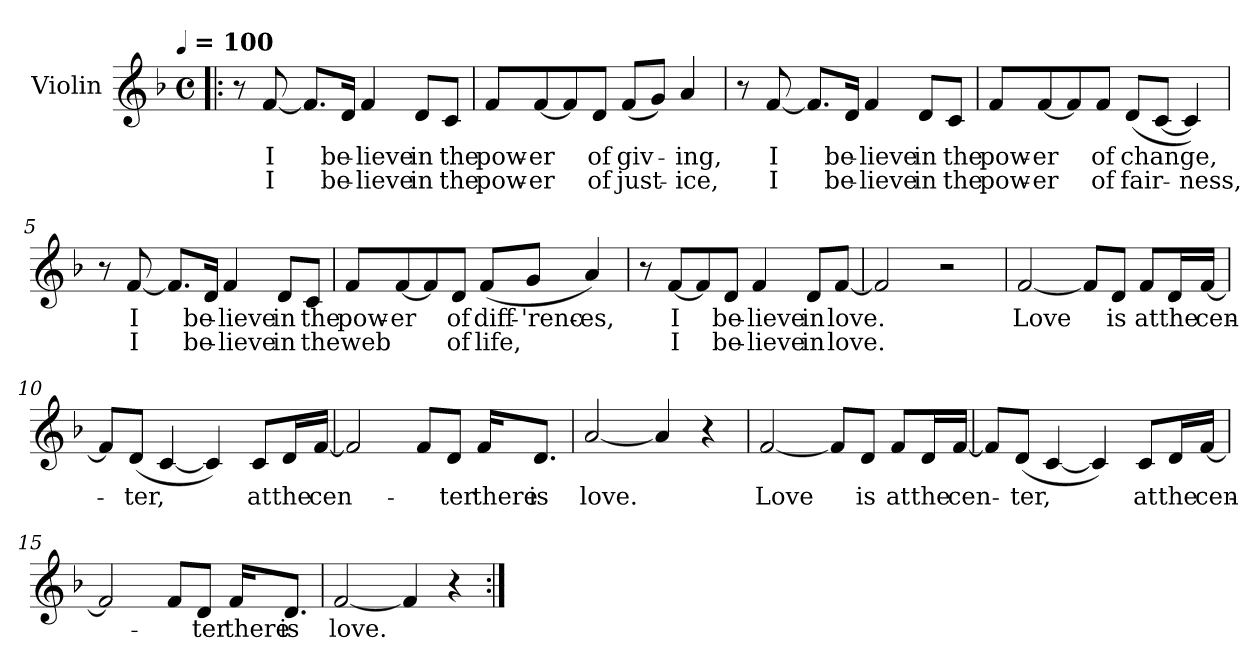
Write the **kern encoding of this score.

**kern	**text	**text
*part1	*part1	*part1
*staff1	*staff1	*staff1
*I"Violin	*	*
*I'Vln.	*	*
*clefG2	*	*
*k[b-]	*	*
!!LO:TX:omd:t=[quarter] = 100
*M4/4	*	*
*met(c)	*	*
*MM100	*	*
=1!|:	=1!|:	=1!|:
8r	.	.
[8f/	I	I
8.fL]	.	.
16dJk	be-	be-
4f/	-lieve	-lieve
8dL	in	in
8cJ	the	the
=2	=2	=2
8fL	pow-	pow-
[8f	-er	-er
8f]	.	.
8dJ	of	of
(<8fL	giv-	just-
8gJ)	.	.
4a/	-ing,	-ice,
=3	=3	=3
8r	.	.
[8f/	I	I
8.fL]	.	.
16dJk	be-	be-
4f/	-lieve	-lieve
8dL	in	in
8cJ	the	the
!!LO:LB:g=z
=4	=4	=4
8fL	pow-	pow-
[8f	-er	-er
8f]	.	.
8fJ	of	of
(<8dL	change,	fair-
[8cJ	.	.
4c/])	.	-ness,
=5	=5	=5
8r	.	.
[8f/	I	I
8.fL]	.	.
16dJk	be-	be-
4f/	-lieve	-lieve
8dL	in	in
8cJ	the	the
=6	=6	=6
8fL	pow-	web
[8f	-er	.
8f]	.	.
8dJ	of	of
(8fL	diff-	life,
8gJ	-'renc-	.
4a/)	-es,	.
!!LO:LB:g=z
=7	=7	=7
8r	.	.
[8fL	I	I
8f]	.	.
8dJ	be-	be-
4f/	-lieve	-lieve
8dL	in	in
[8fJ	love.	love.
=8	=8	=8
2f/]	.	.
2r	.	.
=9	=9	=9
[2f/	Love	.
8fL]	.	.
8dJ	is	.
8fL	at	.
16dL	the	.
[16fJJ	cen-	.
=10	=10	=10
8fL]	.	.
(<8dJ	-ter,	.
[4c/	.	.
4c/])	.	.
8cL	at	.
16dL	the	.
[16fJJ	cen-	.
=11	=11	=11
2f/]	.	.
8fL	.	.
8dJ	-ter	.
16fKL	there	.
8.dJ	is	.
!!LO:LB:g=z
=12	=12	=12
[2a/	love.	.
4a/]	.	.
4r	.	.
=13	=13	=13
[2f/	Love	.
8fL]	.	.
8dJ	is	.
8fL	at	.
16dL	the	.
[16fJJ	cen-	.
=14	=14	=14
8fL]	.	.
(<8dJ	-ter,	.
[4c/	.	.
4c/])	.	.
8cL	at	.
16dL	the	.
[16fJJ	cen-	.
=15	=15	=15
2f/]	.	.
8fL	.	.
8dJ	-ter	.
16fKL	there	.
8.dJ	is	.
=16	=16	=16
[2f/	love.	.
4f/]	.	.
4r	.	.
=:|!	=:|!	=:|!
*-	*-	*-
